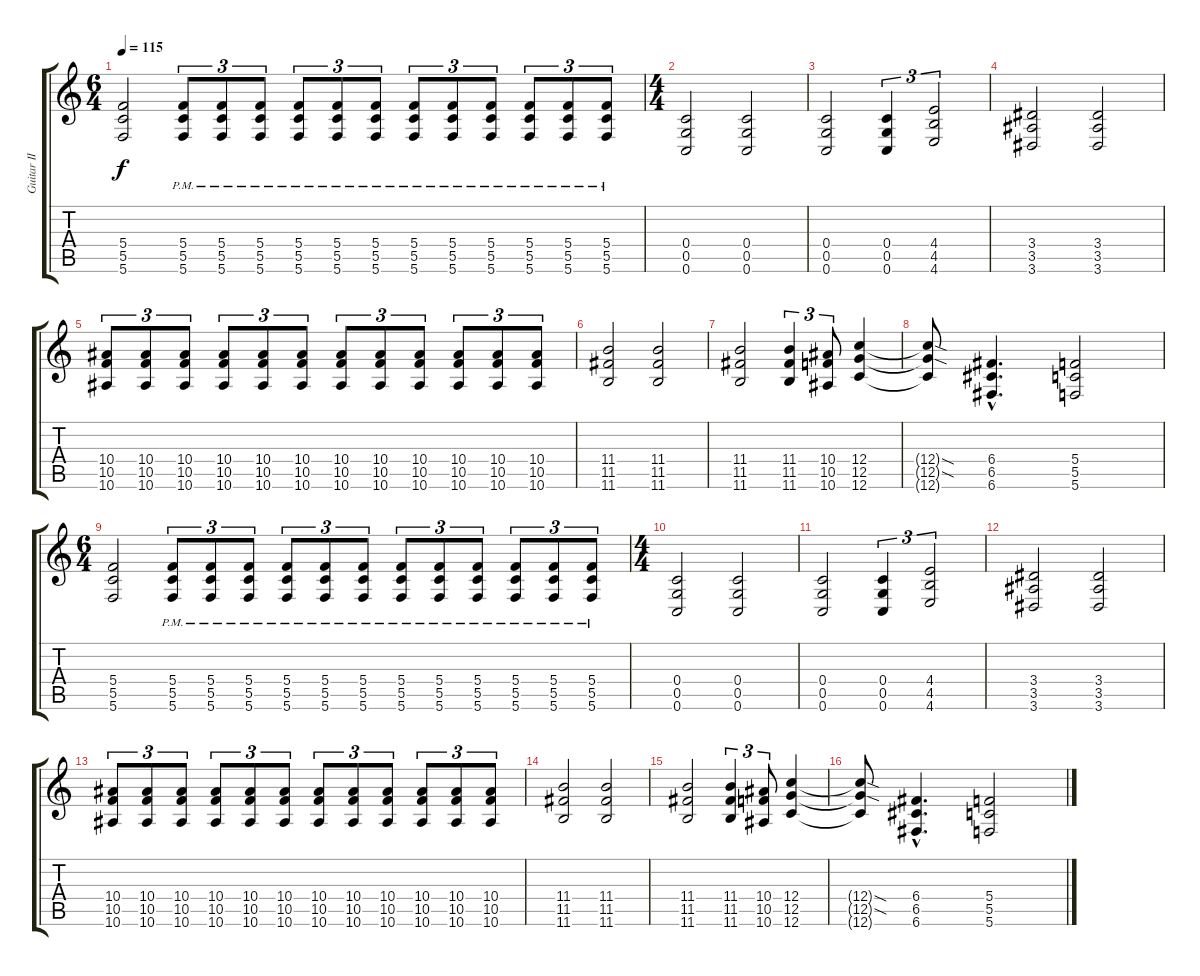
\track ("Guitar II" "Guitar II") {instrument distortionguitar}
\staff {score tabs}
\tuning (D4 A3 F3 C3 G2 C2) {hide}
\ts (6 4)
\tempo 115
\clef g2
\ks c
(5.4 5.5 5.6).2{dy f} (5.4{pm} 5.5{pm} 5.6{pm}).8{tu (3 2)} (5.4{pm} 5.5{pm} 5.6{pm}).8{tu (3 2)} (5.4{pm} 5.5{pm} 5.6{pm}).8{tu (3 2)} (5.4{pm} 5.5{pm} 5.6{pm}).8{tu (3 2)} (5.4{pm} 5.5{pm} 5.6{pm}).8{tu (3 2)} (5.4{pm} 5.5{pm} 5.6{pm}).8{tu (3 2)} (5.4{pm} 5.5{pm} 5.6{pm}).8{tu (3 2)} (5.4{pm} 5.5{pm} 5.6{pm}).8{tu (3 2)} (5.4{pm} 5.5{pm} 5.6{pm}).8{tu (3 2)} (5.4{pm} 5.5{pm} 5.6{pm}).8{tu (3 2)} (5.4{pm} 5.5{pm} 5.6{pm}).8{tu (3 2)} (5.4{pm} 5.5{pm} 5.6{pm}).8{tu (3 2)} |
\ts (4 4)
(0.4 0.5 0.6).2 (0.4 0.5 0.6).2 |
(0.4 0.5 0.6).2 (0.4 0.5 0.6).4{tu (3 2)} (4.4 4.5 4.6).2{tu (3 2)} |
(3.4 3.5 3.6).2 (3.4 3.5 3.6).2 |
(10.4 10.5 10.6).8{tu (3 2)} (10.4 10.5 10.6).8{tu (3 2)} (10.4 10.5 10.6).8{tu (3 2)} (10.4 10.5 10.6).8{tu (3 2)} (10.4 10.5 10.6).8{tu (3 2)} (10.4 10.5 10.6).8{tu (3 2)} (10.4 10.5 10.6).8{tu (3 2)} (10.4 10.5 10.6).8{tu (3 2)} (10.4 10.5 10.6).8{tu (3 2)} (10.4 10.5 10.6).8{tu (3 2)} (10.4 10.5 10.6).8{tu (3 2)} (10.4 10.5 10.6).8{tu (3 2)} |
(11.4 11.5 11.6).2 (11.4 11.5 11.6).2 |
(11.4 11.5 11.6).2 (11.4 11.5 11.6).4{tu (3 2)} (10.4 10.5 10.6).8{tu (3 2)} (12.4 12.5 12.6).4 |
(12.4{sod t} 12.5{sod t} 12.6{t}).8 (6.4{hac} 6.5{hac} 6.6{hac}).4{d} (5.4 5.5 5.6).2 |
\ts (6 4)
(5.4 5.5 5.6).2 (5.4{pm} 5.5{pm} 5.6{pm}).8{tu (3 2)} (5.4{pm} 5.5{pm} 5.6{pm}).8{tu (3 2)} (5.4{pm} 5.5{pm} 5.6{pm}).8{tu (3 2)} (5.4{pm} 5.5{pm} 5.6{pm}).8{tu (3 2)} (5.4{pm} 5.5{pm} 5.6{pm}).8{tu (3 2)} (5.4{pm} 5.5{pm} 5.6{pm}).8{tu (3 2)} (5.4{pm} 5.5{pm} 5.6{pm}).8{tu (3 2)} (5.4{pm} 5.5{pm} 5.6{pm}).8{tu (3 2)} (5.4{pm} 5.5{pm} 5.6{pm}).8{tu (3 2)} (5.4{pm} 5.5{pm} 5.6{pm}).8{tu (3 2)} (5.4{pm} 5.5{pm} 5.6{pm}).8{tu (3 2)} (5.4{pm} 5.5{pm} 5.6{pm}).8{tu (3 2)} |
\ts (4 4)
(0.4 0.5 0.6).2 (0.4 0.5 0.6).2 |
(0.4 0.5 0.6).2 (0.4 0.5 0.6).4{tu (3 2)} (4.4 4.5 4.6).2{tu (3 2)} |
(3.4 3.5 3.6).2 (3.4 3.5 3.6).2 |
(10.4 10.5 10.6).8{tu (3 2)} (10.4 10.5 10.6).8{tu (3 2)} (10.4 10.5 10.6).8{tu (3 2)} (10.4 10.5 10.6).8{tu (3 2)} (10.4 10.5 10.6).8{tu (3 2)} (10.4 10.5 10.6).8{tu (3 2)} (10.4 10.5 10.6).8{tu (3 2)} (10.4 10.5 10.6).8{tu (3 2)} (10.4 10.5 10.6).8{tu (3 2)} (10.4 10.5 10.6).8{tu (3 2)} (10.4 10.5 10.6).8{tu (3 2)} (10.4 10.5 10.6).8{tu (3 2)} |
(11.4 11.5 11.6).2 (11.4 11.5 11.6).2 |
(11.4 11.5 11.6).2 (11.4 11.5 11.6).4{tu (3 2)} (10.4 10.5 10.6).8{tu (3 2)} (12.4 12.5 12.6).4 |
(12.4{sod t} 12.5{sod t} 12.6{t}).8 (6.4{hac} 6.5{hac} 6.6{hac}).4{d} (5.4 5.5 5.6).2
